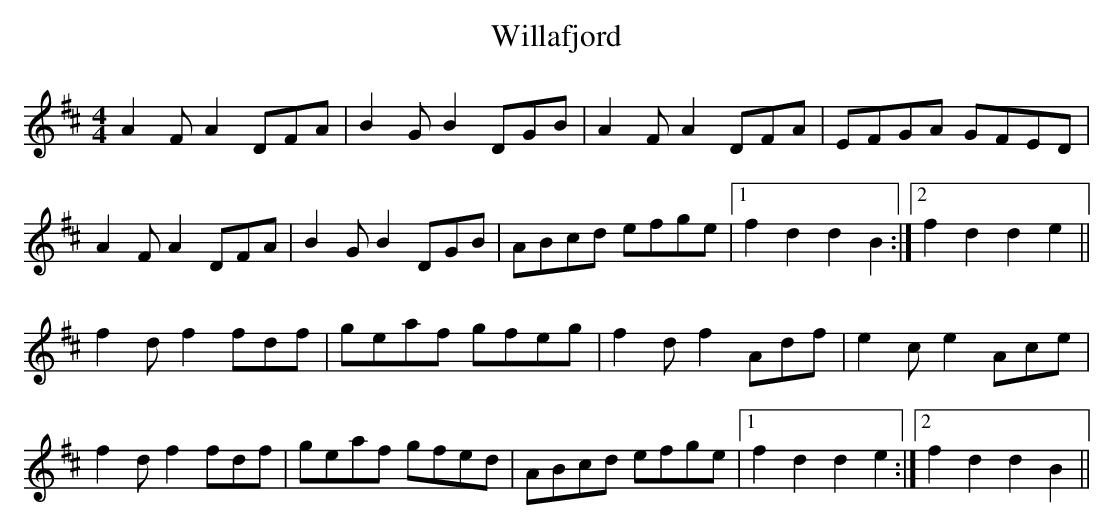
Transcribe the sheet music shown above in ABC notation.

X:1
T:Willafjord
M:4/4
L:1/8
K:D
A2FA2 DFA|B2GB2 DGB|A2FA2 DFA|EFGA GFED|
A2FA2 DFA|B2GB2 DGB|ABcd efge|1 f2d2 d2B2:|2 f2d2 d2e2||
f2df2 fdf|geaf gfeg|f2df2 Adf|e2ce2 Ace|
f2df2 fdf|geaf gfed|ABcd efge|1 f2d2 d2e2:|2 f2d2 d2B2||
